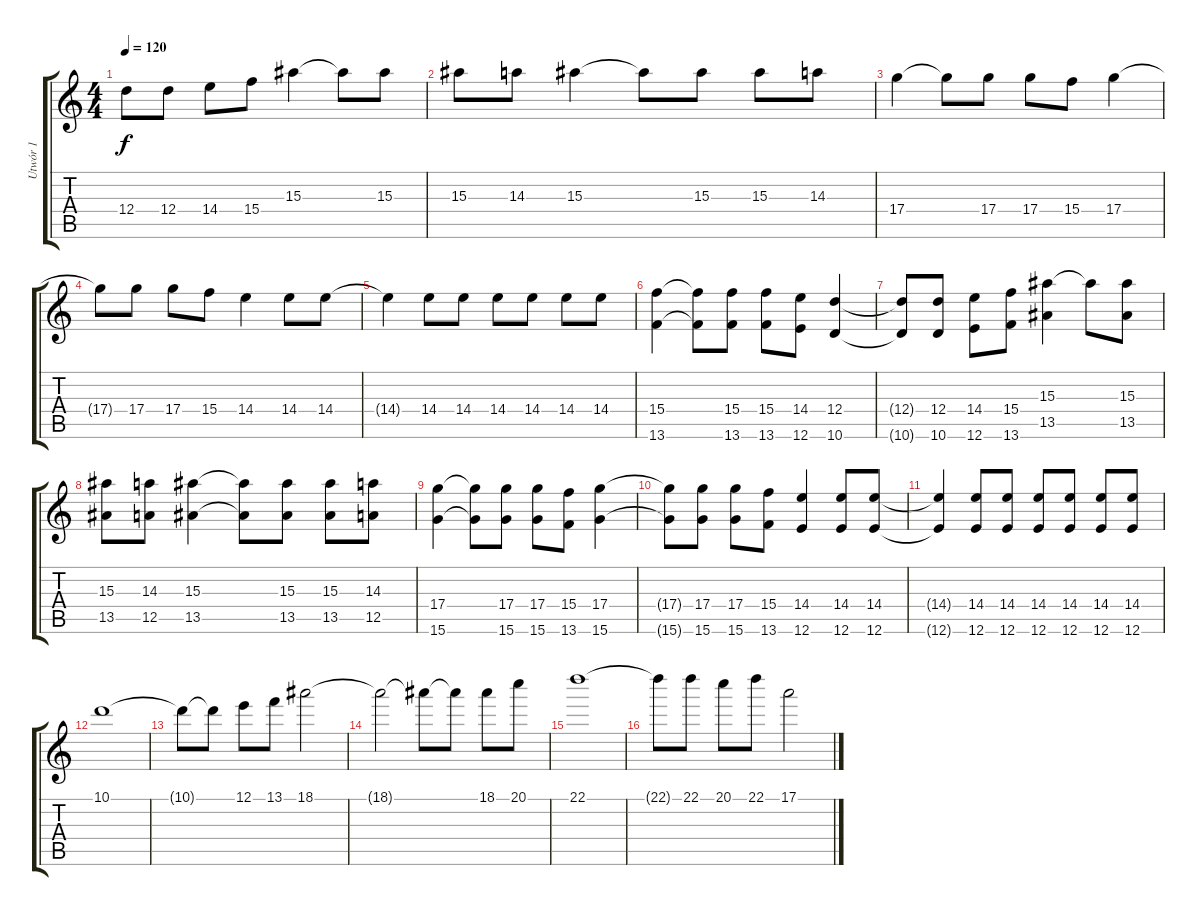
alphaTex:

\track ("Utwór 1" "Utwór 1") {instrument acousticguitarsteel}
\staff {score tabs}
\tuning (E4 B3 G3 D3 A2 E2) {hide}
\ts (4 4)
\tempo 120
\clef g2
\ks c
12.4{t}.8{dy f} 12.4.8 14.4.8 15.4.8 15.3.4 15.3{t}.8 15.3.8 |
15.3.8 14.3.8 15.3.4 15.3{t}.8 15.3.8 15.3.8 14.3.8 |
17.4.4 17.4{t}.8 17.4.8 17.4.8 15.4.8 17.4.4 |
17.4{t}.8 17.4.8 17.4.8 15.4.8 14.4.4 14.4.8 14.4.8 |
14.4{t}.4 14.4.8 14.4.8 14.4.8 14.4.8 14.4.8 14.4.8 |
(15.4 13.6).4 (15.4{t} 13.6{t}).8 (15.4 13.6).8 (15.4 13.6).8 (14.4 12.6).8 (12.4 10.6).4 |
(12.4{t} 10.6{t}).8 (12.4 10.6).8 (14.4 12.6).8 (15.4 13.6).8 (15.3 13.5).4 15.3{t}.8 (15.3 13.5).8 |
(15.3 13.5).8 (14.3 12.5).8 (15.3 13.5).4 (15.3{t} 13.5{t}).8 (15.3 13.5).8 (15.3 13.5).8 (14.3 12.5).8 |
(17.4 15.6).4 (17.4{t} 15.6{t}).8 (17.4 15.6).8 (17.4 15.6).8 (15.4 13.6).8 (17.4 15.6).4 |
(17.4{t} 15.6{t}).8 (17.4 15.6).8 (17.4 15.6).8 (15.4 13.6).8 (14.4 12.6).4 (14.4 12.6).8 (14.4 12.6).8 |
(14.4{t} 12.6{t}).4 (14.4 12.6).8 (14.4 12.6).8 (14.4 12.6).8 (14.4 12.6).8 (14.4 12.6).8 (14.4 12.6).8 |
10.1.1{instrument distortionguitar} |
10.1{t}.8 10.1{t}.8 12.1.8 13.1.8 18.1.2 |
18.1{t}.2 18.1{t}.8 18.1{t}.8 18.1.8 20.1.8 |
22.1.1 |
22.1{t}.8 22.1.8 20.1.8 22.1.8 17.1.2
